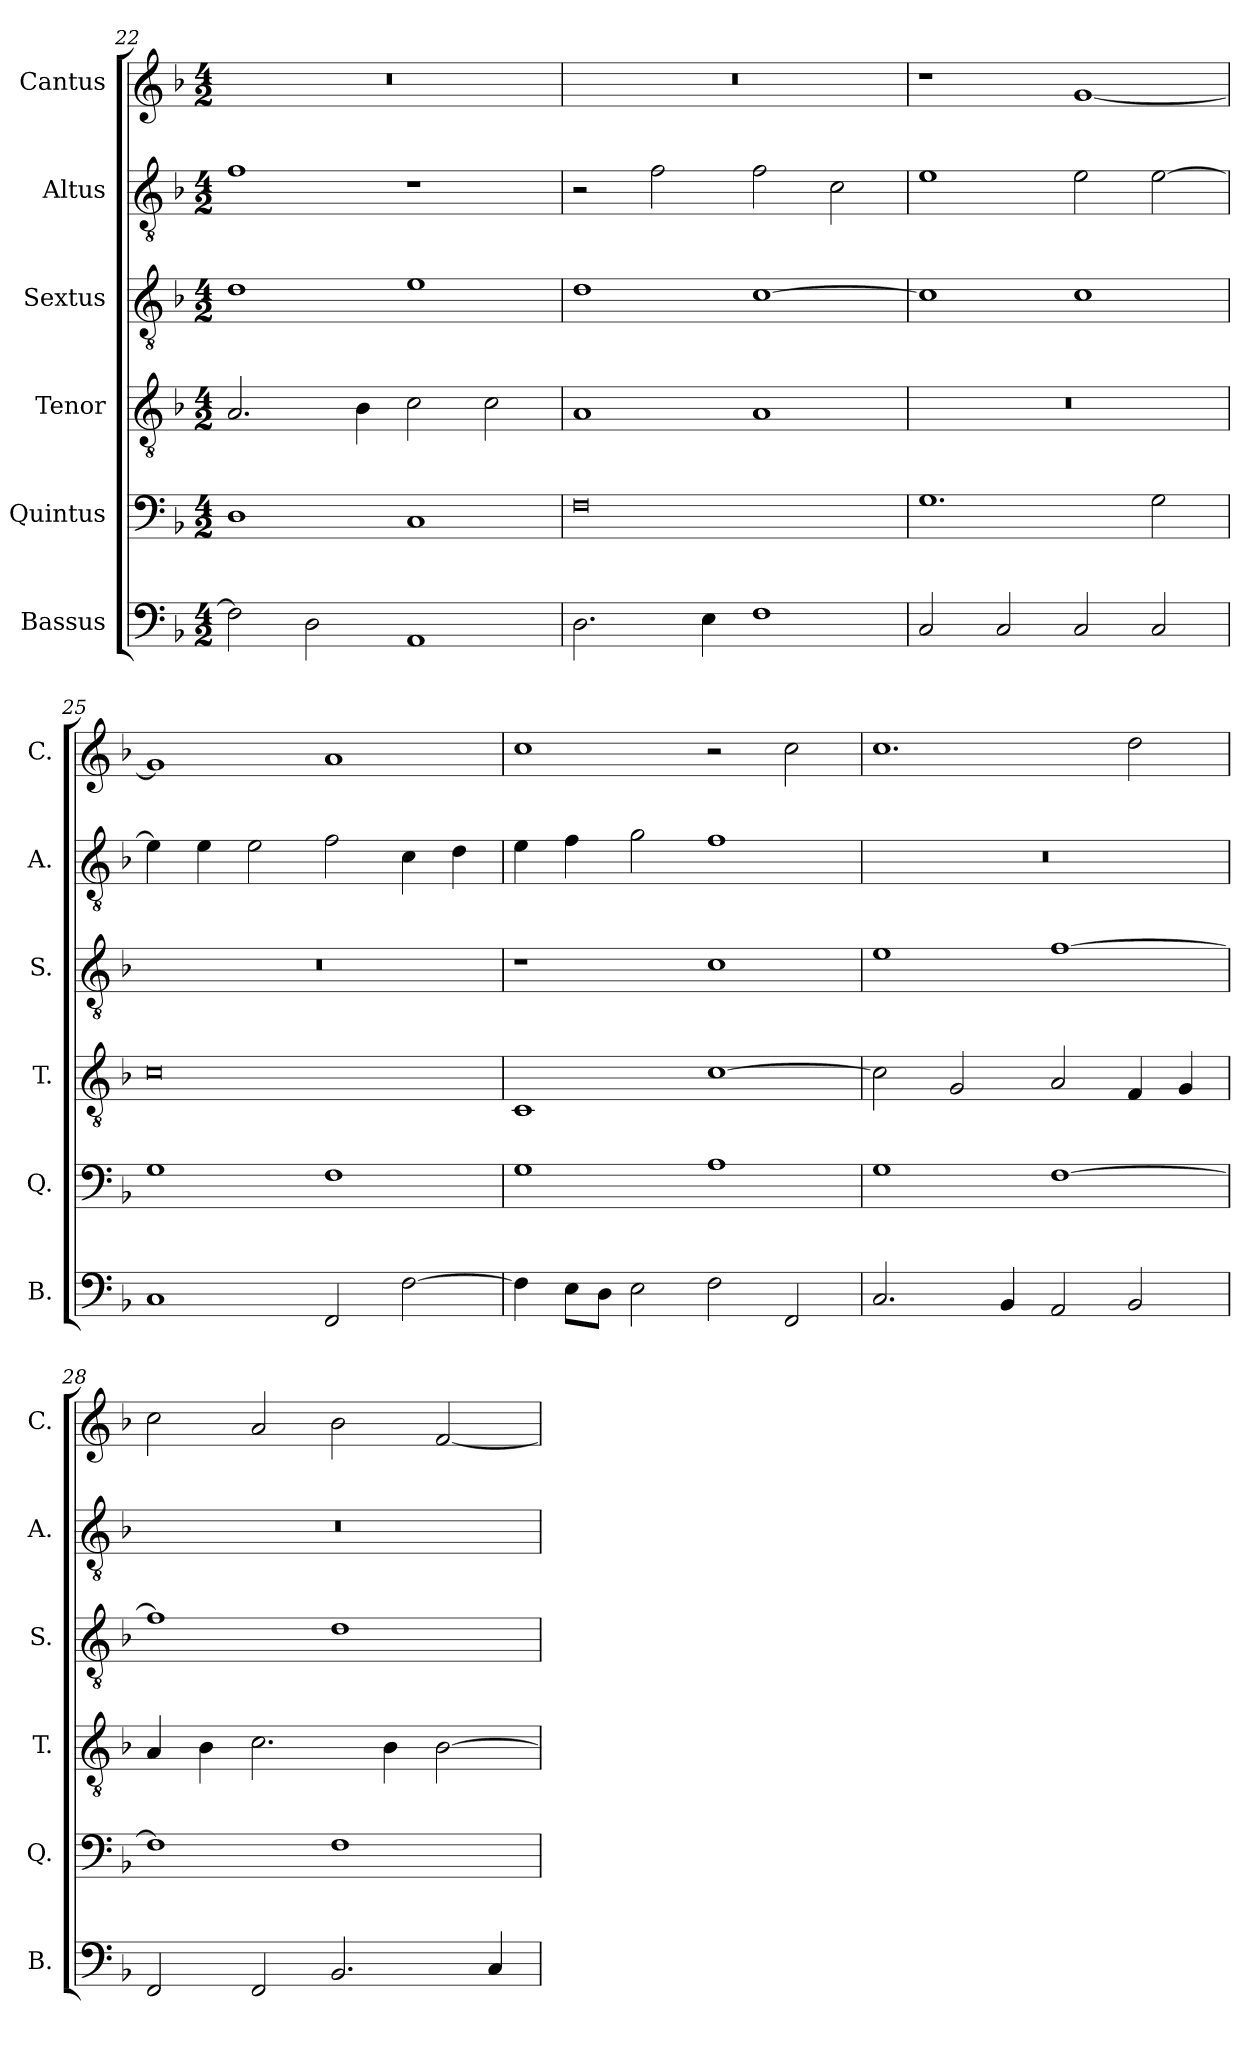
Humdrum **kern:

**kern	**kern	**kern	**kern	**kern	**kern
*part6	*part5	*part4	*part3	*part2	*part1
*staff6	*staff5	*staff4	*staff3	*staff2	*staff1
*I"Bassus	*I"Quintus	*I"Tenor	*I"Sextus	*I"Altus	*I"Cantus
*I'B.	*I'Q.	*I'T.	*I'S.	*I'A.	*I'C.
*clefF4	*clefF4	*clefGv2	*clefGv2	*clefGv2	*clefG2
*k[b-]	*k[b-]	*k[b-]	*k[b-]	*k[b-]	*k[b-]
*M4/2	*M4/2	*M4/2	*M4/2	*M4/2	*M4/2
=22	=22	=22	=22	=22	=22
2F\]	1D	2.A/	1d	1f	0r
2D\	.	.	.	.	.
.	.	4B-\	.	.	.
1AA	1C	2c\	1e	1r	.
.	.	2c\	.	.	.
=23	=23	=23	=23	=23	=23
2.D\	0F	1A	1d	2r	0r
.	.	.	.	2f\	.
4E\	.	.	.	.	.
1F	.	1A	[1c	2f\	.
.	.	.	.	2c\	.
=24	=24	=24	=24	=24	=24
2C/	1.G	0r	1c]	1e	1r
2C/	.	.	.	.	.
2C/	.	.	1c	2e\	[1g
2C/	2G\	.	.	[2e\	.
=25	=25	=25	=25	=25	=25
1C	1G	0c	0r	4e\]	1g]
.	.	.	.	4e\	.
.	.	.	.	2e\	.
2FF/	1F	.	.	2f\	1a
[2F\	.	.	.	4c\	.
.	.	.	.	4d\	.
!!LO:LB:g=z
=26	=26	=26	=26	=26	=26
4F\]	1G	1C	1r	4e\	1cc
8E\L	.	.	.	4f\	.
8D\J	.	.	.	.	.
2E\	.	.	.	2g\	.
2F\	1A	[1c	1c	1f	2r
2FF/	.	.	.	.	2cc\
=27	=27	=27	=27	=27	=27
2.C/	1G	2c\]	1e	0r	1.cc
.	.	2G/	.	.	.
4BB-/	.	.	.	.	.
2AA/	[1F	2A/	[1f	.	.
2BB-/	.	4F/	.	.	2dd\
.	.	4G/	.	.	.
=28	=28	=28	=28	=28	=28
2FF/	1F]	4A/	1f]	0r	2cc\
.	.	4B-\	.	.	.
2FF/	.	2.c\	.	.	2a/
2.BB-/	1F	.	1d	.	2b-\
.	.	4B-\	.	.	.
.	.	[2B-\	.	.	[2f/
4C/	.	.	.	.	.
=	=	=	=	=	=
*-	*-	*-	*-	*-	*-
